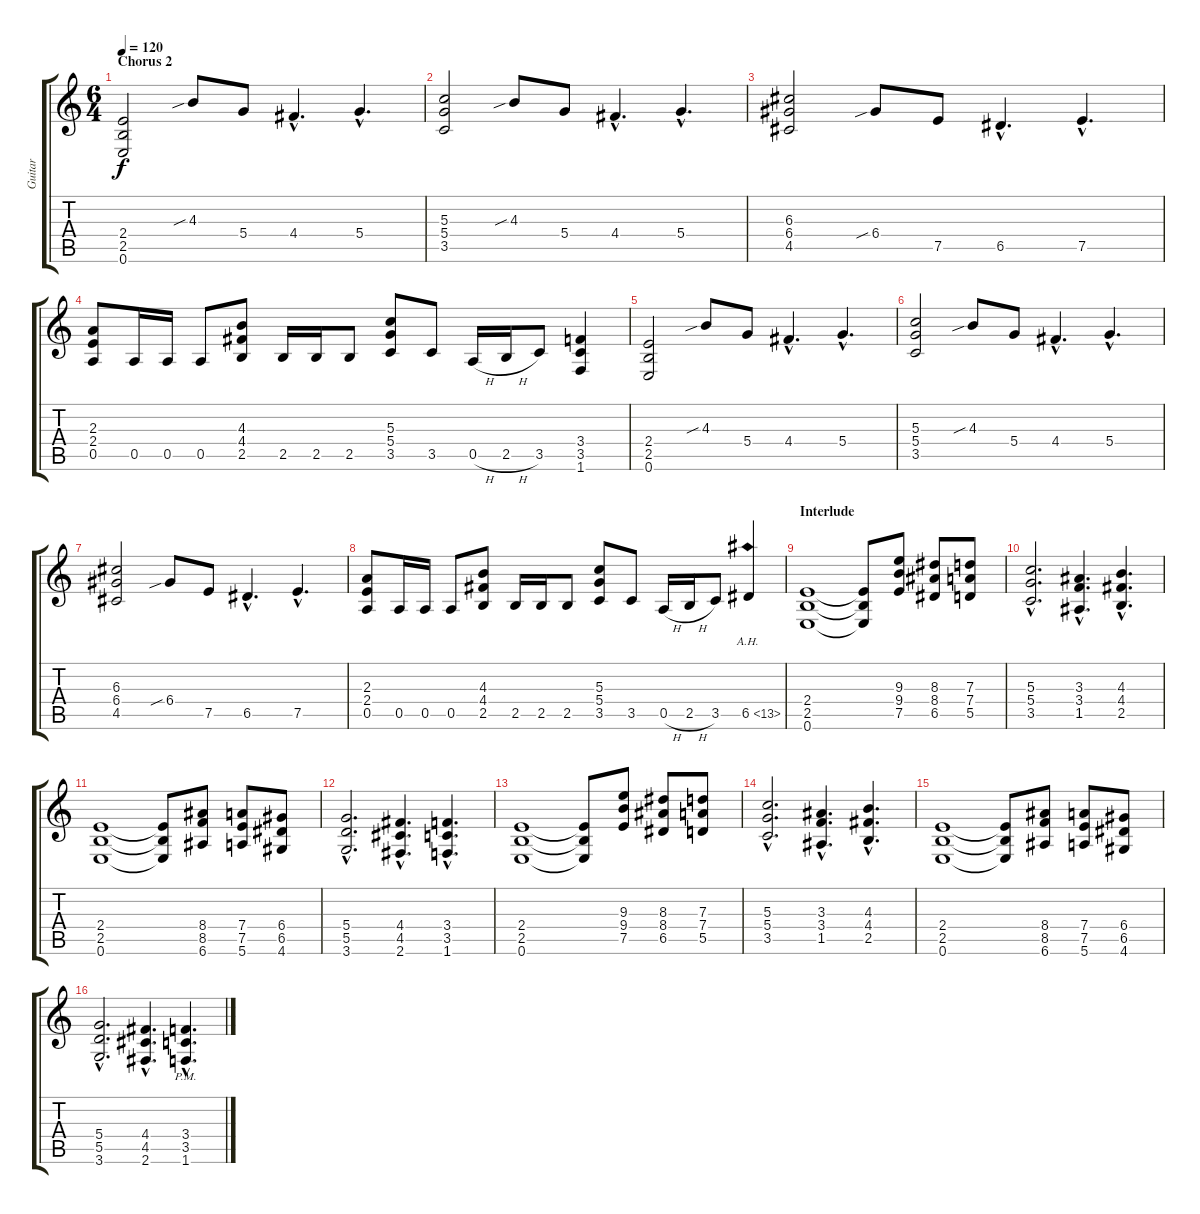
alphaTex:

\track ("Guitar" "Guitar") {instrument distortionguitar}
\staff {score tabs}
\tuning (E4 B3 G3 D3 A2 E2) {hide}
\ts (6 4)
\section ("" "Chorus 2")
\tempo 120
\clef g2
\ks c
(2.4 2.5 0.6).2{dy f} 4.3{sib}.8 5.4.8 4.4{hac}.4{d} 5.4{hac}.4{d} |
(5.3 5.4 3.5).2 4.3{sib}.8 5.4.8 4.4{hac}.4{d} 5.4{hac}.4{d} |
(6.3 6.4 4.5).2 6.4{sib}.8 7.5.8 6.5{hac}.4{d} 7.5{hac}.4{d} |
(2.3 2.4 0.5).8 0.5.16 0.5.16 0.5.8 (4.3 4.4 2.5).8 2.5.16 2.5.16 2.5.8 (5.3 5.4 3.5).8 3.5.8 0.5{h}.16 2.5{h}.16 3.5.8 (3.4 3.5 1.6).4 |
(2.4 2.5 0.6).2 4.3{sib}.8 5.4.8 4.4{hac}.4{d} 5.4{hac}.4{d} |
(5.3 5.4 3.5).2 4.3{sib}.8 5.4.8 4.4{hac}.4{d} 5.4{hac}.4{d} |
(6.3 6.4 4.5).2 6.4{sib}.8 7.5.8 6.5{hac}.4{d} 7.5{hac}.4{d} |
(2.3 2.4 0.5).8 0.5.16 0.5.16 0.5.8 (4.3 4.4 2.5).8 2.5.16 2.5.16 2.5.8 (5.3 5.4 3.5).8 3.5.8 0.5{h}.16 2.5{h}.16 3.5.8 6.5{ah 7}.4 |
\section ("" "Interlude")
(2.4 2.5 0.6).1 (2.4{t} 2.5{t} 0.6{t}).8 (9.3 9.4 7.5).8 (8.3 8.4 6.5).8 (7.3 7.4 5.5).8 |
(5.3{hac} 5.4{hac} 3.5{hac}).2{d} (3.3{hac} 3.4{hac} 1.5{hac}).4{d} (4.3{hac} 4.4{hac} 2.5{hac}).4{d} |
(2.4 2.5 0.6).1 (2.4{t} 2.5{t} 0.6{t}).8 (8.4 8.5 6.6).8 (7.4 7.5 5.6).8 (6.4 6.5 4.6).8 |
(5.4{hac} 5.5{hac} 3.6{hac}).2{d} (4.4{hac} 4.5{hac} 2.6{hac}).4{d} (3.4{hac} 3.5{hac} 1.6{hac}).4{d} |
(2.4 2.5 0.6).1 (2.4{t} 2.5{t} 0.6{t}).8 (9.3 9.4 7.5).8 (8.3 8.4 6.5).8 (7.3 7.4 5.5).8 |
(5.3{hac} 5.4{hac} 3.5{hac}).2{d} (3.3{hac} 3.4{hac} 1.5{hac}).4{d} (4.3{hac} 4.4{hac} 2.5{hac}).4{d} |
(2.4 2.5 0.6).1 (2.4{t} 2.5{t} 0.6{t}).8 (8.4 8.5 6.6).8 (7.4 7.5 5.6).8 (6.4 6.5 4.6).8 |
(5.4{hac} 5.5{hac} 3.6{hac}).2{d} (4.4{hac} 4.5{hac} 2.6{hac}).4{d} (3.4{hac pm} 3.5{hac pm} 1.6{hac pm}).4{d}
